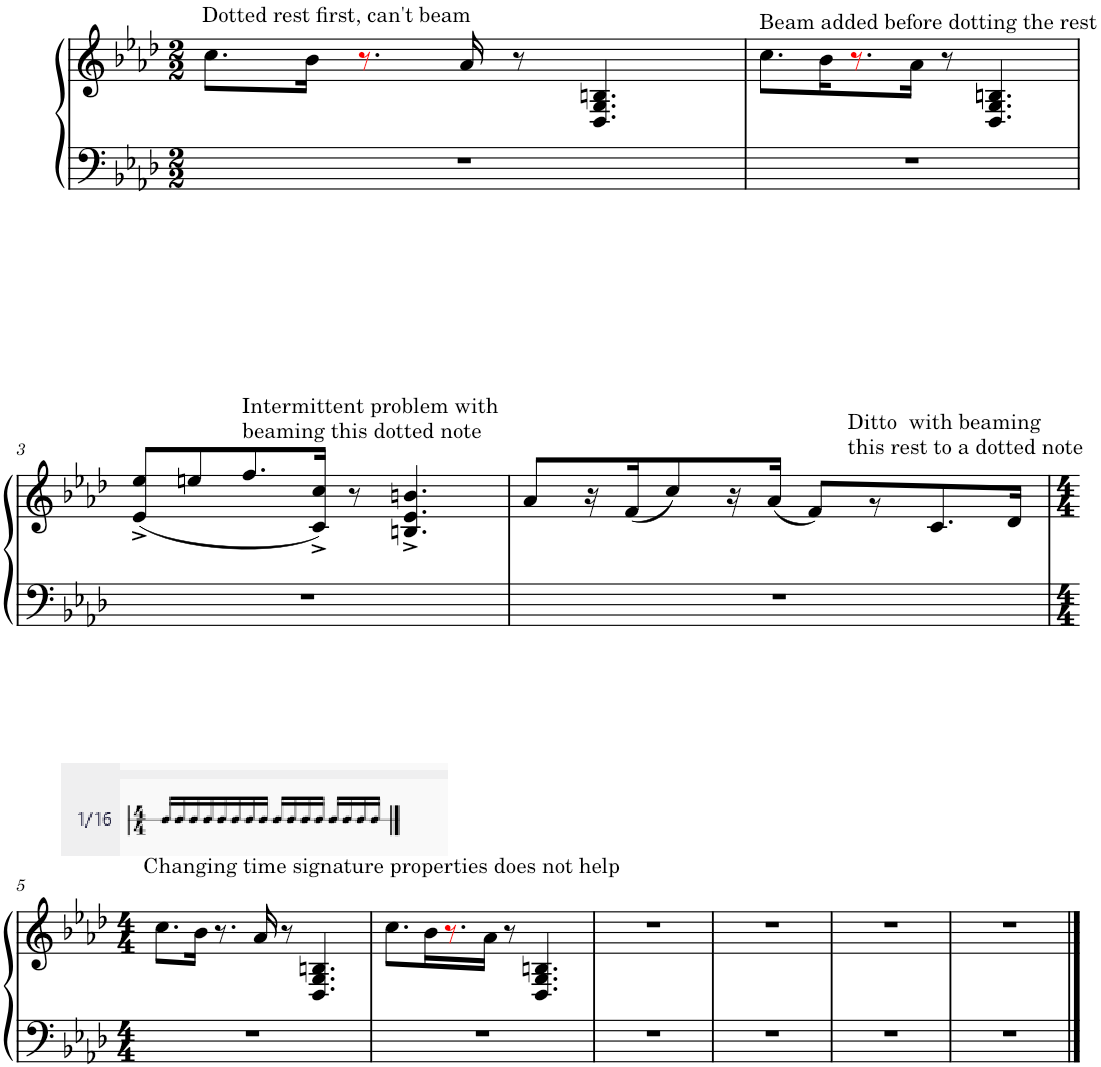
**kern	**kern
*part1	*part1
*staff2	*staff1
*I"Piano	*
*I'Pno.	*
*clefF4	*clefG2
*k[b-e-a-d-]	*k[b-e-a-d-]
*M2/2	*M2/2
=1	=1
!	!LO:TX:a:t=Dotted rest first, can't beam
1r	8.cc\L
.	16b-\Jk
.	8.r
.	16a-/
.	8r
.	4.D-/ 4.G/ 4.Bn/
=2	=2
!	!LO:TX:a:t=Beam added before dotting the rest
1r	8.cc\L
.	16b-\K
.	8.r
.	16a-\JL
.	8r
.	4.D-/ 4.G/ 4.Bn/
!!LO:LB:g=z
=3	=3
1r	(8e-/^ 8ee-/^L
.	8een/
!	!LO:TX:a:t=Intermittent problem with
!	!LO:TX:a:t=beaming this dotted note
.	8.ff/
.	16c/^ 16cc/^Jk)
.	8r
.	4.Bn/^ 4.e-/^ 4.bn/^
=4	=4
1r	8a-/L
.	16r
.	(16f/J
.	8cc/)
.	16r
.	(16a-/JJ
.	8f/L)
!	!LO:TX:a:t=Ditto  with beaming
!	!LO:TX:a:t=this rest to a dotted note
.	8r
.	8.c/
.	16d-/Jk
!!LO:LB:g=z
=5	=5
*M4/4	*M4/4
!	!LO:TX:a:t=Changing time signature properties does not help
1r	8.cc\L
.	16b-\Jk
.	8.r
.	16a-/
.	8r
.	4.D-/ 4.G/ 4.Bn/
=6	=6
1r	8.cc\L
.	16b-\K
.	8.r
.	16a-\Jk
.	8r
.	4.D-/ 4.G/ 4.Bn/
=7	=7
1r	1r
=8	=8
1r	1r
=9	=9
1r	1r
=10	=10
1r	1r
==	==
*-	*-
